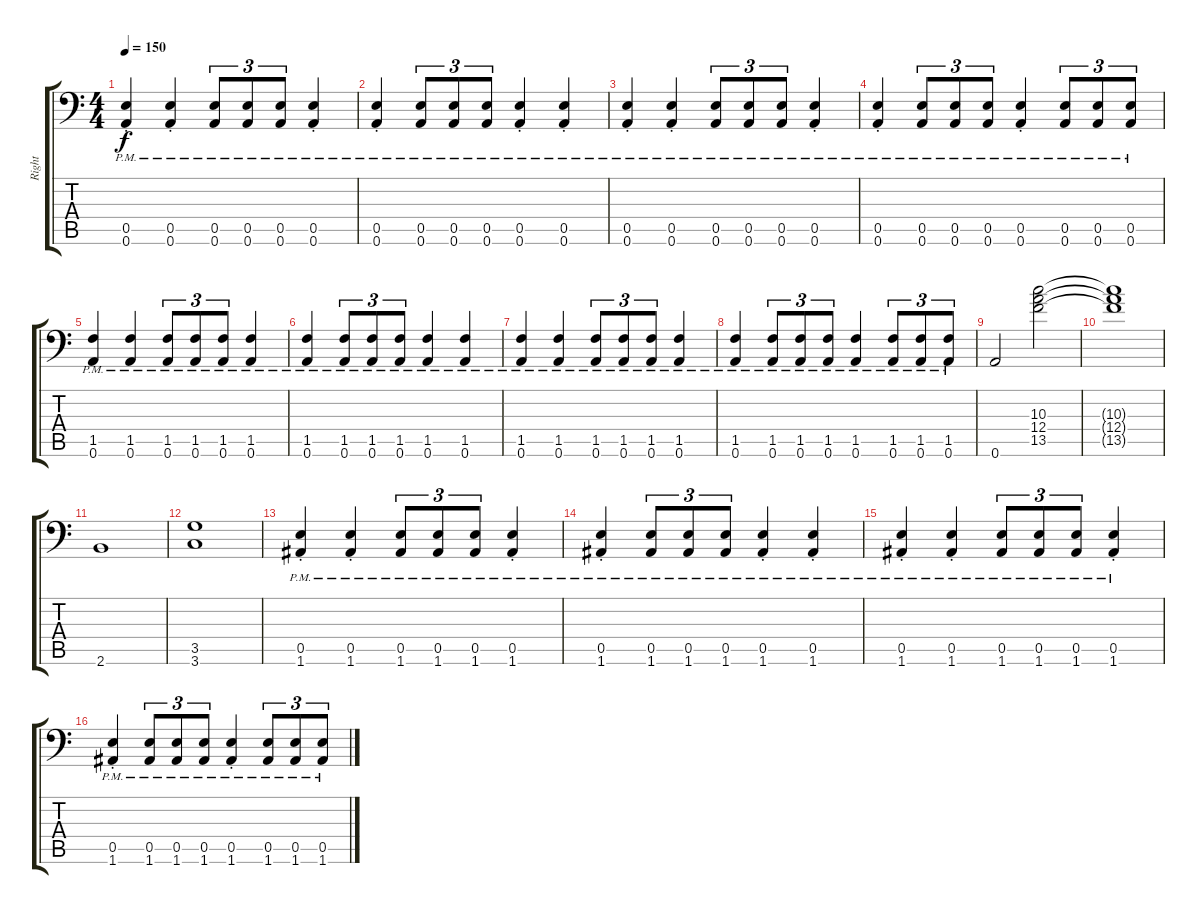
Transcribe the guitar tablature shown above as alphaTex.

\track ("Right" "Right") {instrument overdrivenguitar}
\staff {score tabs}
\tuning (B3 Gb3 D3 A2 E2 A1) {hide}
\ts (4 4)
\tempo 150
\clef f4
\ks c
(0.5{pm st} 0.6{pm st}).4{dy f} (0.5{pm st} 0.6{pm st}).4 (0.5{pm} 0.6{pm}).8{tu (3 2)} (0.5{pm} 0.6{pm}).8{tu (3 2)} (0.5{pm} 0.6{pm}).8{tu (3 2)} (0.5{pm st} 0.6{pm st}).4 |
(0.5{pm st} 0.6{pm st}).4 (0.5{pm} 0.6{pm}).8{tu (3 2)} (0.5{pm} 0.6{pm}).8{tu (3 2)} (0.5{pm} 0.6{pm}).8{tu (3 2)} (0.5{pm st} 0.6{pm st}).4 (0.5{pm st} 0.6{pm st}).4 |
(0.5{pm st} 0.6{pm st}).4 (0.5{pm st} 0.6{pm st}).4 (0.5{pm} 0.6{pm}).8{tu (3 2)} (0.5{pm} 0.6{pm}).8{tu (3 2)} (0.5{pm} 0.6{pm}).8{tu (3 2)} (0.5{pm st} 0.6{pm st}).4 |
(0.5{pm st} 0.6{pm st}).4 (0.5{pm} 0.6{pm}).8{tu (3 2)} (0.5{pm} 0.6{pm}).8{tu (3 2)} (0.5{pm} 0.6{pm}).8{tu (3 2)} (0.5{pm st} 0.6{pm st}).4 (0.5{pm} 0.6{pm}).8{tu (3 2)} (0.5{pm} 0.6{pm}).8{tu (3 2)} (0.5{pm} 0.6{pm}).8{tu (3 2)} |
(1.5{pm} 0.6{pm}).4 (1.5{pm} 0.6{pm}).4 (1.5{pm} 0.6{pm}).8{tu (3 2)} (1.5{pm} 0.6{pm}).8{tu (3 2)} (1.5{pm} 0.6{pm}).8{tu (3 2)} (1.5{pm} 0.6{pm}).4 |
(1.5{pm} 0.6{pm}).4 (1.5{pm} 0.6{pm}).8{tu (3 2)} (1.5{pm} 0.6{pm}).8{tu (3 2)} (1.5{pm} 0.6{pm}).8{tu (3 2)} (1.5{pm} 0.6{pm}).4 (1.5{pm} 0.6{pm}).4 |
(1.5{pm} 0.6{pm}).4 (1.5{pm} 0.6{pm}).4 (1.5{pm} 0.6{pm}).8{tu (3 2)} (1.5{pm} 0.6{pm}).8{tu (3 2)} (1.5{pm} 0.6{pm}).8{tu (3 2)} (1.5{pm} 0.6{pm}).4 |
(1.5{pm} 0.6{pm}).4 (1.5{pm} 0.6{pm}).8{tu (3 2)} (1.5{pm} 0.6{pm}).8{tu (3 2)} (1.5{pm} 0.6{pm}).8{tu (3 2)} (1.5{pm} 0.6{pm}).4 (1.5{pm} 0.6{pm}).8{tu (3 2)} (1.5{pm} 0.6{pm}).8{tu (3 2)} (1.5{pm} 0.6{pm}).8{tu (3 2)} |
0.6.2 (10.3 12.4 13.5).2 |
(10.3{t} 12.4{t} 13.5{t}).1 |
2.6.1 |
(3.5 3.6).1 |
(0.5{pm st} 1.6{pm st}).4 (0.5{pm st} 1.6{pm st}).4 (0.5{pm} 1.6{pm}).8{tu (3 2)} (0.5{pm} 1.6{pm}).8{tu (3 2)} (0.5{pm} 1.6{pm}).8{tu (3 2)} (0.5{pm st} 1.6{pm st}).4 |
(0.5{pm st} 1.6{pm st}).4 (0.5{pm} 1.6{pm}).8{tu (3 2)} (0.5{pm} 1.6{pm}).8{tu (3 2)} (0.5{pm} 1.6{pm}).8{tu (3 2)} (0.5{pm st} 1.6{pm st}).4 (0.5{pm st} 1.6{pm st}).4 |
(0.5{pm st} 1.6{pm st}).4 (0.5{pm st} 1.6{pm st}).4 (0.5{pm} 1.6{pm}).8{tu (3 2)} (0.5{pm} 1.6{pm}).8{tu (3 2)} (0.5{pm} 1.6{pm}).8{tu (3 2)} (0.5{pm st} 1.6{pm st}).4 |
(0.5{pm st} 1.6{pm st}).4 (0.5{pm} 1.6{pm}).8{tu (3 2)} (0.5{pm} 1.6{pm}).8{tu (3 2)} (0.5{pm} 1.6{pm}).8{tu (3 2)} (0.5{pm st} 1.6{pm st}).4 (0.5{pm} 1.6{pm}).8{tu (3 2)} (0.5{pm} 1.6{pm}).8{tu (3 2)} (0.5{pm} 1.6{pm}).8{tu (3 2)}
